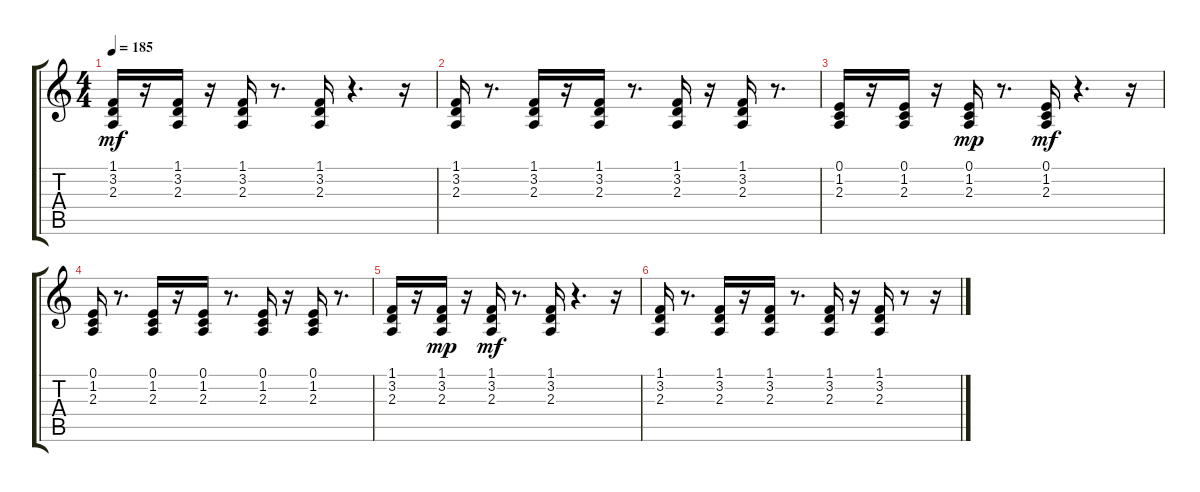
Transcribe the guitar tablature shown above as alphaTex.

\track "" {instrument harpsichord}
\staff {score tabs}
\tuning (E4 B3 G3 D3 A2 E2) {hide}
\ts (4 4)
\tempo 185
\clef g2
\ks c
(1.1 3.2 2.3).16{dy mf} r.16 (1.1 3.2 2.3).16 r.16 (1.1 3.2 2.3).16 r.8{d} (1.1 3.2 2.3).16 r.4{d} r.16 |
(1.1 3.2 2.3).16 r.8{d} (1.1 3.2 2.3).16 r.16 (1.1 3.2 2.3).16 r.8{d} (1.1 3.2 2.3).16 r.16 (1.1 3.2 2.3).16 r.8{d} |
(0.1 1.2 2.3).16 r.16 (0.1 1.2 2.3).16 r.16 (0.1 1.2 2.3).16{dy mp} r.8{d} (0.1 1.2 2.3).16{dy mf} r.4{d} r.16 |
(0.1 1.2 2.3).16 r.8{d} (0.1 1.2 2.3).16 r.16 (0.1 1.2 2.3).16 r.8{d} (0.1 1.2 2.3).16 r.16 (0.1 1.2 2.3).16 r.8{d} |
(1.1 3.2 2.3).16 r.16 (1.1 3.2 2.3).16{dy mp} r.16 (1.1 3.2 2.3).16{dy mf} r.8{d} (1.1 3.2 2.3).16 r.4{d} r.16 |
(1.1 3.2 2.3).16 r.8{d} (1.1 3.2 2.3).16 r.16 (1.1 3.2 2.3).16 r.8{d} (1.1 3.2 2.3).16 r.16 (1.1 3.2 2.3).16 r.8 r.16
